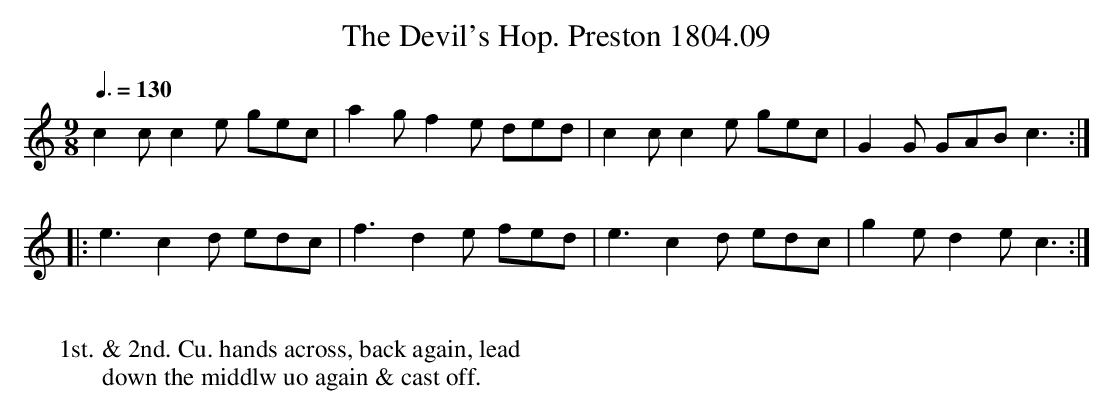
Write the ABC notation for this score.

X:1
T:Devil's Hop. Preston 1804.09, The
M:9/8
L:1/8
Q:3/8=130
K:C
c2c c2e gec|a2g f2e ded|c2c c2e gec|G2G GAB c3:|
|:e3 c2d edc|f3 d2e fed|e3 c2d edc|g2e d2e c3:|
W:
W:1st. & 2nd. Cu. hands across, back again, lead
W:down the middlw uo again & cast off.
